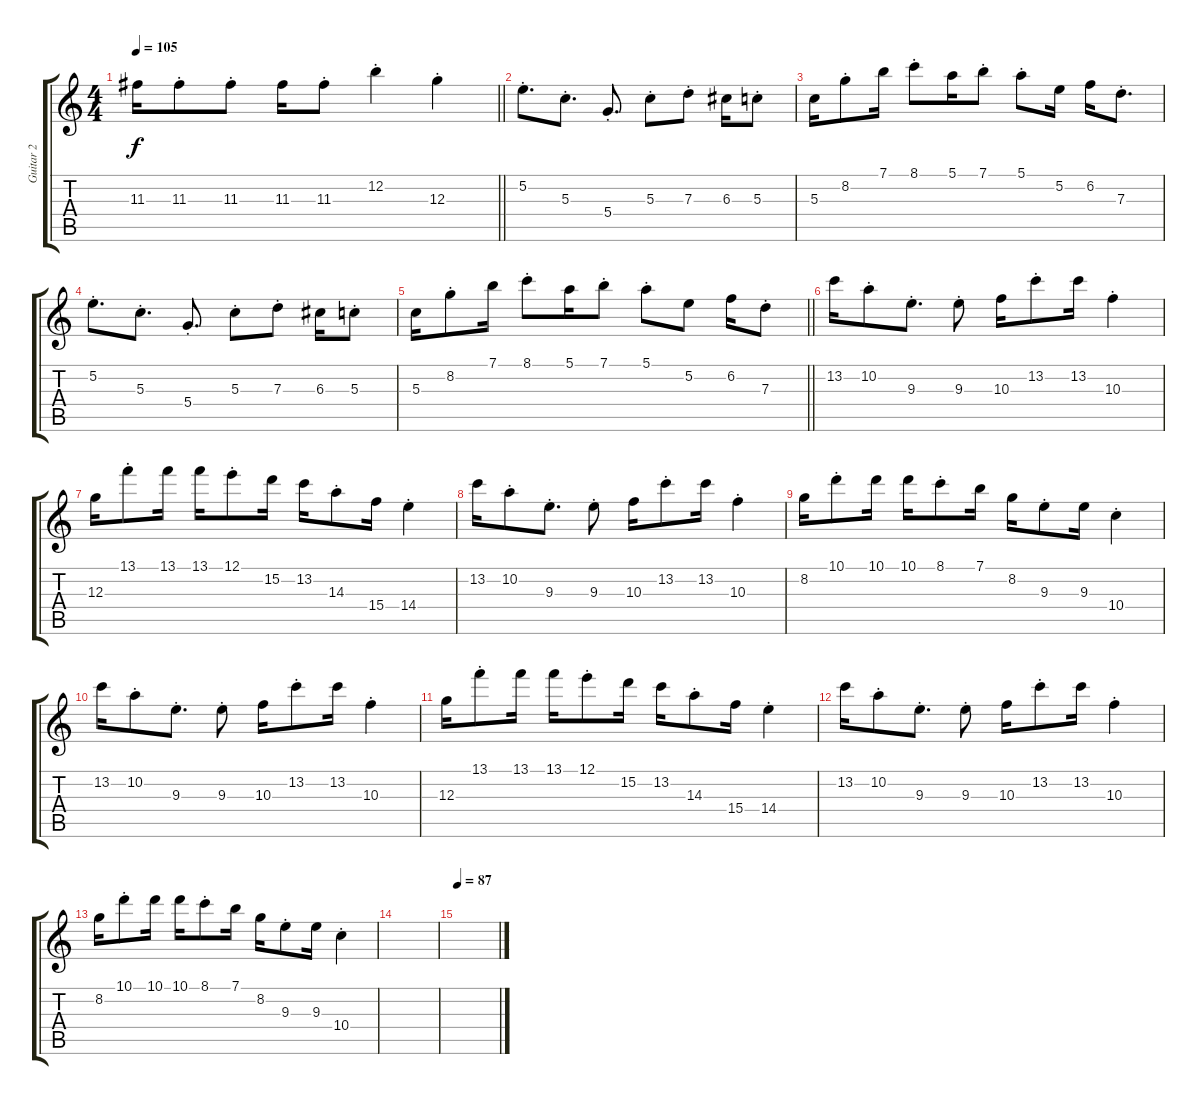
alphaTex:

\track ("Guitar 2" "Guitar 2") {instrument distortionguitar}
\staff {score tabs}
\tuning (E4 B3 G3 D3 A2 D2) {hide}
\ts (4 4)
\tempo 105
\clef g2
\barLineRight lightlight
\ks c
11.3.16{dy f} 11.3{st}.8 11.3{st}.8 11.3.16 11.3{st}.8 12.2{st}.4 12.3{st}.4 |
5.2{st}.8{d} 5.3{st}.8{d} 5.4{st}.8{d} 5.3{st}.8 7.3{st}.8 6.3.16 5.3{st}.8 |
5.3.16 8.2{st}.8 7.1.16 8.1{st}.8 5.1.16 7.1{st}.8 5.1{st}.8 5.2.16 6.2.16 7.3{st}.8{d} |
5.2{st}.8{d} 5.3{st}.8{d} 5.4{st}.8{d} 5.3{st}.8 7.3{st}.8 6.3.16 5.3{st}.8 |
\barLineRight lightlight
5.3.16 8.2{st}.8 7.1.16 8.1{st}.8 5.1.16 7.1{st}.8 5.1{st}.8 5.2.8 6.2.16 7.3{st}.8 |
13.2.16 10.2{st}.8 9.3{st}.8{d} 9.3{st}.8 10.3.16 13.2{st}.8 13.2.16 10.3{st}.4 |
12.3.16 13.1{st}.8 13.1.16 13.1.16 12.1{st}.8 15.2.16 13.2.16 14.3{st}.8 15.4.16 14.4{st}.4 |
13.2.16 10.2{st}.8 9.3{st}.8{d} 9.3{st}.8 10.3.16 13.2{st}.8 13.2.16 10.3{st}.4 |
8.2.16 10.1{st}.8 10.1.16 10.1.16 8.1{st}.8 7.1.16 8.2.16 9.3{st}.8 9.3.16 10.4{st}.4 |
13.2.16 10.2{st}.8 9.3{st}.8{d} 9.3{st}.8 10.3.16 13.2{st}.8 13.2.16 10.3{st}.4 |
12.3.16 13.1{st}.8 13.1.16 13.1.16 12.1{st}.8 15.2.16 13.2.16 14.3{st}.8 15.4.16 14.4{st}.4 |
13.2.16 10.2{st}.8 9.3{st}.8{d} 9.3{st}.8 10.3.16 13.2{st}.8 13.2.16 10.3{st}.4 |
8.2.16 10.1{st}.8 10.1.16 10.1.16 8.1{st}.8 7.1.16 8.2.16 9.3{st}.8 9.3.16 10.4{st}.4 |
|
\tempo 87
